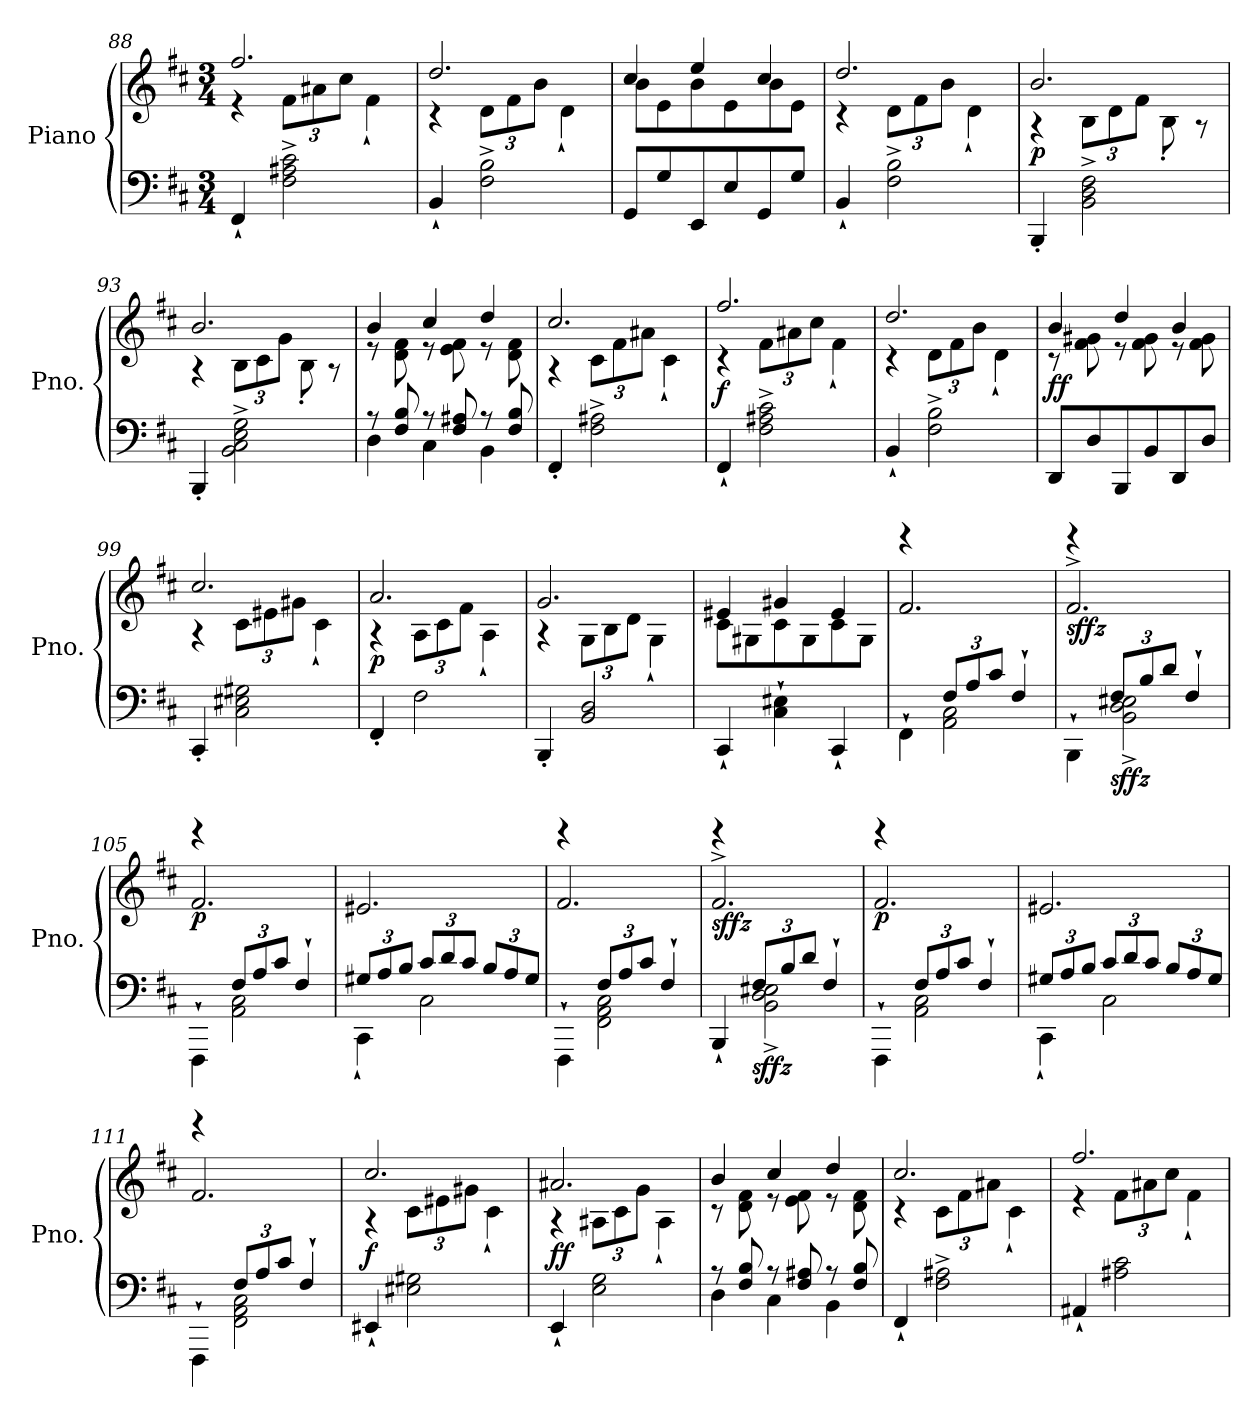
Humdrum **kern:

**kern	**kern	**dynam
*part1	*part1	*part1
*staff2	*staff1	*staff1/2
*I"Piano	*	*
*I'Pno.	*	*
*clefF4	*clefG2	*
*k[f#c#]	*k[f#c#]	*
*M3/4	*M3/4	*
=88	=88	=88
*	*^	*
4FF#`/	2.ff#/	4r	.
*	*	*Xbrackettup	*
2F#\^ 2A#X\^ 2c#\^	.	12f#\L	.
.	.	12a#X\	.
.	.	12cc#\J	.
.	.	4f#`\	.
=89	=89	=89	=89
4BB`/	2.dd/	4r	.
2F#\^ 2B\^	.	12d\L	.
.	.	12f#\	.
.	.	12b\J	.
.	.	4d`\	.
!!LO:LB:g=z	!!
=90	=90	=90	=90
8GG/L	4cc#/	8b\L	.
8G/	.	8e\	.
8EE/	4ee/	8b\	.
8E/	.	8e\	.
8GG/	4cc#/	8b\	.
8G/J	.	8e\J	.
=91	=91	=91	=91
4BB`/	2.dd/	4r	.
2F#\^ 2B\^	.	12d\L	.
.	.	12f#\	.
.	.	12b\J	.
.	.	4d`\	.
=92	=92	=92	=92
!	!	!	!LO:DY:b
4BBB'/	2.b/	4r	p
2BB\^ 2D\^ 2F#\^	.	12B\L	.
.	.	12d\	.
.	.	12f#\J	.
.	.	8B'\	.
.	.	8r	.
=93	=93	=93	=93
4BBB'/	2.b/	4r	.
2BB\^ 2C#\^ 2E\^ 2G\^	.	12B\L	.
.	.	12c#\	.
.	.	12g\J	.
.	.	8B'\	.
.	.	8r	.
=94	=94	=94	=94
*^	*	*	*
8r	4D\	4b/	8r	.
8F#/ 8B/	.	.	8d\ 8f#\	.
8r	4C#\	4cc#/	8r	.
8F#/ 8A#X/	.	.	8e\ 8f#\	.
8r	4BB\	4dd/	8r	.
8F#/ 8B/	.	.	8d\ 8f#\	.
*v	*v	*	*	*
!!LO:LB:g=z	!!
=95	=95	=95	=95
4FF#'/	2.cc#/	4r	.
2F#\^ 2A#X\^	.	12c#\L	.
.	.	12f#\	.
.	.	12a#X\J	.
.	.	4c#`\	.
=96	=96	=96	=96
!	!	!	!LO:DY:b
4FF#`/	2.ff#/	4r	f
2F#\^ 2A#X\^ 2c#\^	.	12f#\L	.
.	.	12a#X\	.
.	.	12cc#\J	.
.	.	4f#`\	.
=97	=97	=97	=97
4BB`/	2.dd/	4r	.
2F#\^ 2B\^	.	12d\L	.
.	.	12f#\	.
.	.	12b\J	.
.	.	4d`\	.
=98	=98	=98	=98
!	!	!	!LO:DY:b
8DD/L	4b/	8r	ff
8D/	.	8f#\ 8g#X\	.
8BBB/	4dd/	8r	.
8BB/	.	8f#\ 8g#\	.
8DD/	4b/	8r	.
8D/J	.	8f#\ 8g#\	.
=99	=99	=99	=99
4CC#'/	2.cc#/	4r	.
2C#\ 2E#X\ 2G#X\	.	12c#\L	.
.	.	12e#X\	.
.	.	12g#X\J	.
.	.	4c#`\	.
!!LO:PB:g=z	!!
=100	=100	=100	=100
!	!	!	!LO:DY:b
4FF#'/	2.a/	4r	p
2F#\	.	12A\L	.
.	.	12c#\	.
.	.	12f#\J	.
.	.	4A`\	.
=101	=101	=101	=101
4BBB'/	2.g/	4r	.
2BB/ 2D/	.	12G\L	.
.	.	12B\	.
.	.	12d\J	.
.	.	4G`\	.
=102	=102	=102	=102
4CC#`/	4e#X/	8c#\L	.
.	.	8G#X\	.
4C#\` 4E#X\`	4g#X/	8c#\	.
.	.	8G#\	.
4CC#`/	4e#/	8c#\	.
.	.	8G#\J	.
=103	=103	=103	=103
*^	*	*	*
4ryy	4FF#`\	2.f#/	4reee	.
*Xbrackettup	*	*	*	*
12F#/L	2AA\ 2C#\	.	2ryy	.
12A/	.	.	.	.
12c#/J	.	.	.	.
4F#`/	.	.	.	.
=104	=104	=104	=104	=104
!	!	!	!	!LO:DY:b
4ryy	4BBB`\	2.f#^/	4reee	sffz
!	!	!	!	!LO:DY:b=2
12F#/L	2BB\^ 2D\^ 2E#X\^	.	2ryy	sffz
12B/	.	.	.	.
12d/J	.	.	.	.
4F#`/	.	.	.	.
=105	=105	=105	=105	=105
!	!	!	!	!LO:DY:b
4ryy	4FFF#`\	2.f#/	4reee	p
12F#/L	2AA\ 2C#\	.	2ryy	.
12A/	.	.	.	.
12c#/J	.	.	.	.
4F#`/	.	.	.	.
*	*	*v	*v	*
!!LO:LB:g=z
=106	=106	=106	=106
12G#X/L	4CC#`\	2.e#X/	.
12A/	.	.	.
12B/J	.	.	.
12c#/L	2C#\	.	.
12d/	.	.	.
12c#/J	.	.	.
12B/L	.	.	.
12A/	.	.	.
12G#/J	.	.	.
=107	=107	=107	=107
*	*	*^	*
4ryy	4FFF#`\	2.f#/	4reee	.
12F#/L	2FF#\ 2AA\ 2C#\	.	2ryy	.
12A/	.	.	.	.
12c#/J	.	.	.	.
4F#`/	.	.	.	.
=108	=108	=108	=108	=108
!	!	!	!	!LO:DY:b
4ryy	4BBB`/	2.f#^/	4reee	sffz
!	!	!	!	!LO:DY:b=2
12F#/L	2BB\^ 2D\^ 2E#X\^	.	2ryy	sffz
12B/	.	.	.	.
12d/J	.	.	.	.
4F#`/	.	.	.	.
=109	=109	=109	=109	=109
!	!	!	!	!LO:DY:b
4ryy	4FFF#`\	2.f#/	4reee	p
12F#/L	2AA\ 2C#\	.	2ryy	.
12A/	.	.	.	.
12c#/J	.	.	.	.
4F#`/	.	.	.	.
*	*	*v	*v	*
=110	=110	=110	=110
12G#X/L	4CC#`\	2.e#X/	.
12A/	.	.	.
12B/J	.	.	.
12c#/L	2C#\	.	.
12d/	.	.	.
12c#/J	.	.	.
12B/L	.	.	.
12A/	.	.	.
12G#/J	.	.	.
!!LO:LB:g=z
=111	=111	=111	=111
*	*	*^	*
4ryy	4FFF#`\	2.f#/	4reee	.
12F#/L	2FF#\ 2AA\ 2C#\	.	2ryy	.
12A/	.	.	.	.
12c#/J	.	.	.	.
4F#`/	.	.	.	.
*v	*v	*	*	*
=112	=112	=112	=112
!	!	!	!LO:DY:b
4EE#X`/	2.cc#/	4r	f
2E#X\ 2G#X\	.	12c#\L	.
.	.	12e#X\	.
.	.	12g#X\J	.
.	.	4c#`\	.
=113	=113	=113	=113
!	!	!	!LO:DY:b
4EE`/	2.a#X/	4r	ff
2E\ 2G\	.	12A#X\L	.
.	.	12c#\	.
.	.	12g\J	.
.	.	4A#`\	.
=114	=114	=114	=114
*^	*	*	*
8r	4D\	4b/	8r	.
8F#/ 8B/	.	.	8d\ 8f#\	.
8r	4C#\	4cc#/	8r	.
8F#/ 8A#X/	.	.	8e\ 8f#\	.
8r	4BB\	4dd/	8r	.
8F#/ 8B/	.	.	8d\ 8f#\	.
*v	*v	*	*	*
=115	=115	=115	=115
4FF#`/	2.cc#/	4r	.
2F#\^ 2A#X\^	.	12c#\L	.
.	.	12f#\	.
.	.	12a#X\J	.
.	.	4c#`\	.
!!LO:LB:g=z	!!
=116	=116	=116	=116
4AA#X`/	2.ff#/	4r	.
2A#X\ 2c#\	.	12f#\L	.
.	.	12a#X\	.
.	.	12cc#\J	.
.	.	4f#`\	.
*	*v	*v	*
=	=	=
*-	*-	*-
